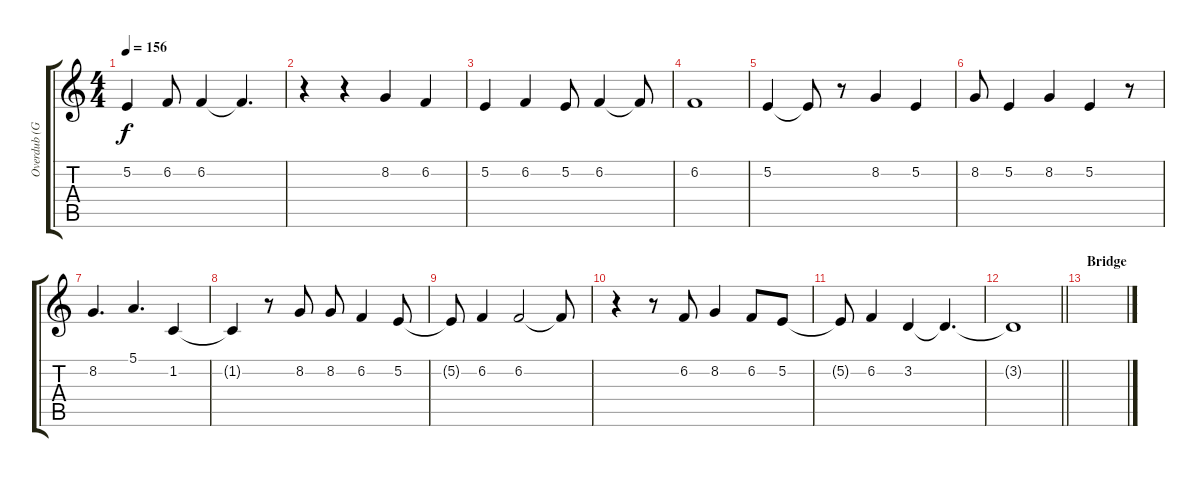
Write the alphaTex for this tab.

\track ("Overdub (Gesang)" "Overdub (G") {instrument lead2sawtooth}
\staff {score tabs}
\tuning (E4 B3 G3 D3 A2 E2) {hide}
\ts (4 4)
\tempo 156
\clef g2
\ks c
5.2.4{dy f} 6.2.8 6.2.4 6.2{t}.4{d} |
r.4 r.4 8.2.4 6.2.4 |
5.2.4 6.2.4 5.2.8 6.2.4 6.2{t}.8 |
6.2.1 |
5.2.4 5.2{t}.8 r.8 8.2.4 5.2.4 |
8.2.8 5.2.4 8.2.4 5.2.4 r.8 |
8.2.4{d} 5.1.4{d} 1.2.4 |
1.2{t}.4 r.8 8.2.8 8.2.8 6.2.4 5.2.8 |
5.2{t}.8 6.2.4 6.2.2 6.2{t}.8 |
r.4 r.8 6.2.8 8.2.4 6.2.8 5.2.8 |
5.2{t}.8 6.2.4 3.2.4 3.2{t}.4{d} |
\barLineRight lightlight
3.2{t}.1 |
\section ("" "Bridge")
